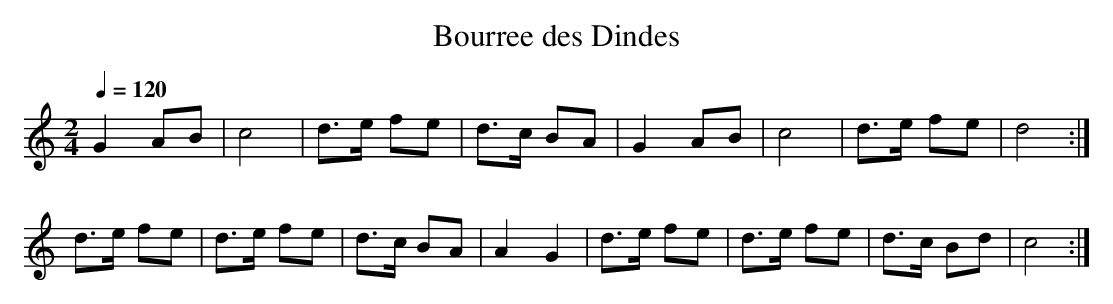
X:1
T:Bourree des Dindes
M:2/4
L:1/8
Q:1/4=120
K:C
G2  AB|c4    |d>e fe|d>c BA|\
G2  AB|c4    |d>e fe|d4   :|
d>e fe|d>e fe|d>c BA|A2  G2|\
d>e fe|d>e fe|d>c Bd|c4   :|
